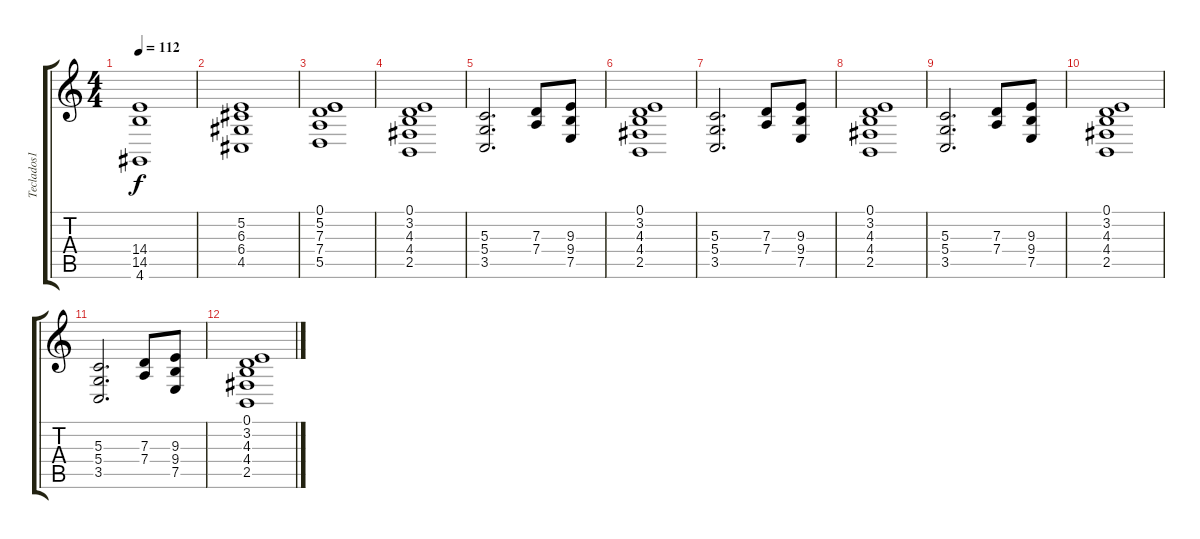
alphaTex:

\track ("Teclados1" "Teclados1") {instrument pad2warm}
\staff {score tabs}
\tuning (E4 B3 G3 D3 A2 E2) {hide}
\ts (4 4)
\tempo 112
\clef g2
\ks c
(14.4 14.5 4.6).1{dy f} |
(5.2 6.3 6.4 4.5).1 |
(0.1 5.2 7.3 7.4 5.5).1 |
(0.1 3.2 4.3 4.4 2.5).1 |
(5.3 5.4 3.5).2{d} (7.3 7.4).8 (9.3 9.4 7.5).8 |
(0.1 3.2 4.3 4.4 2.5).1 |
(5.3 5.4 3.5).2{d} (7.3 7.4).8 (9.3 9.4 7.5).8 |
(0.1 3.2 4.3 4.4 2.5).1 |
(5.3 5.4 3.5).2{d} (7.3 7.4).8 (9.3 9.4 7.5).8 |
(0.1 3.2 4.3 4.4 2.5).1 |
(5.3 5.4 3.5).2{d} (7.3 7.4).8 (9.3 9.4 7.5).8 |
(0.1 3.2 4.3 4.4 2.5).1
